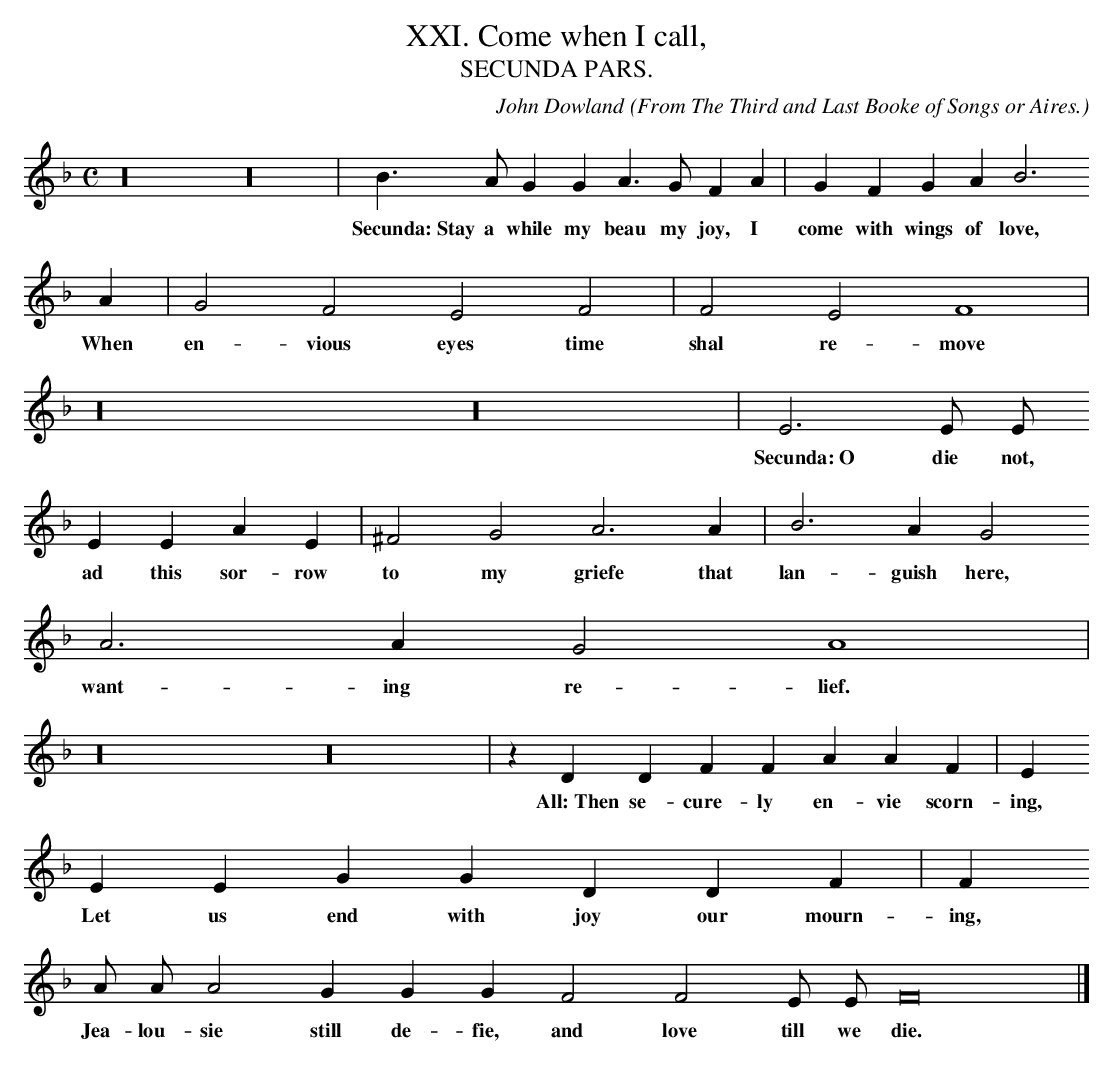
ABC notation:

X:1
T:XXI. Come when I call,
T:SECUNDA PARS.
C: John Dowland
O: From The Third and Last Booke of Songs or Aires.
O: Newly composed to sing to the Lute, Orpharion, or viols,
O: and a dialogue for a base and meane Lute with five voices to sing thereto.
M:C
L:1/4
K:F major
z16 z16 | B > A G G A > G F A | G F G A B3
w: Secunda:~Stay a while my beau my joy, I come with wings of love,
A | G2 F2 E2 F2 | F2 E2 F4 |
w: When en- vious eyes time shal re- move
z16 z16 | E3 E/ E/
w: Secunda:~O die not,
E E A E | ^F2 G2 A3 A | B3 A G2
w: ad this sor- row to my griefe that lan- guish here,
A3 A G2 A4 |
w: want- ing re- lief.
z16 z16 | z D D F F A A F | E
w: All:~Then se- cure- ly en- vie scorn- ing,
E E G G D D F | F
w: Let us end with joy our mourn- ing,
A/ A/ A2 G G G F2 F2 E/ E/ F8 |]
w: Jea- lou- sie still de- fie, and love till we die.
